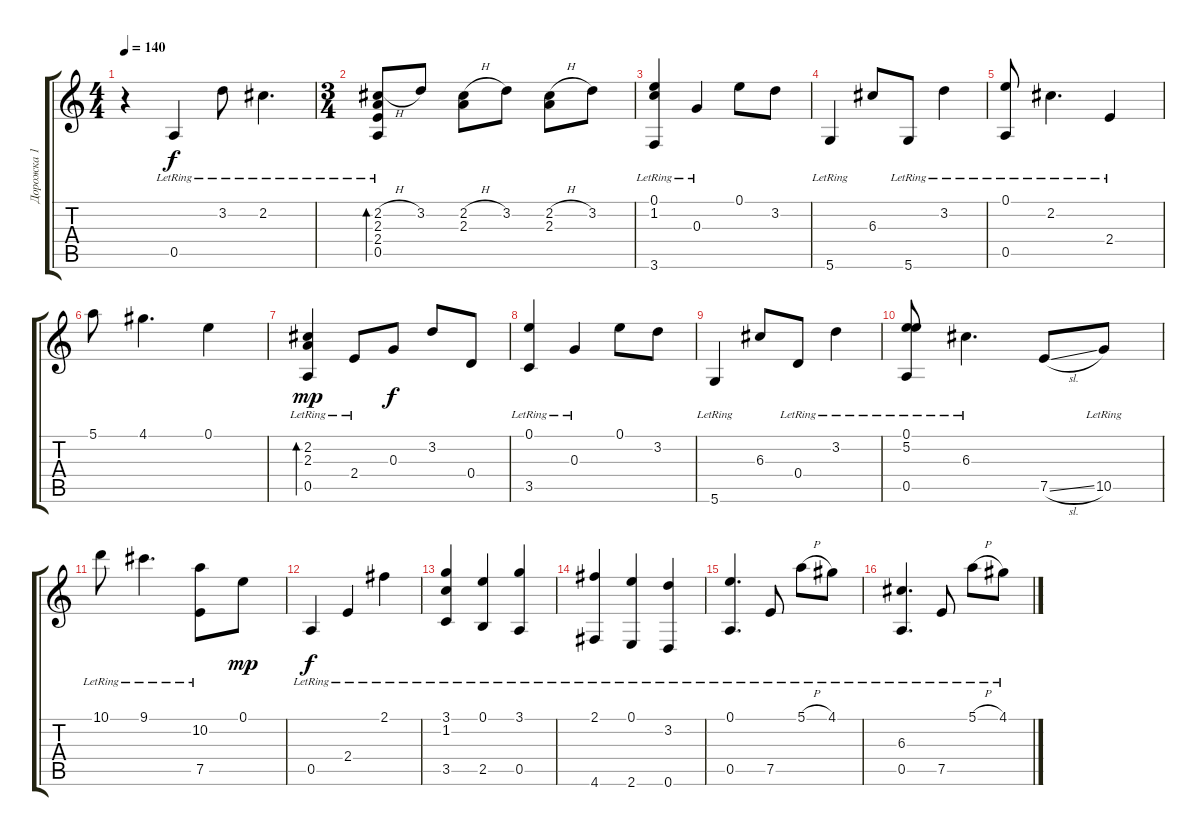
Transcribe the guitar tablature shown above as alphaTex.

\track ("Дорожка 1" "Дорожка 1") {instrument acousticguitarsteel}
\staff {score tabs}
\tuning (E4 B3 G3 D3 A2 D2) {hide}
\ts (4 4)
\tempo 140
\clef g2
\ks c
r.4{dy mp} 0.5{lr}.4{dy f} 3.2{lr}.8 2.2{lr}.4{d} |
\ts (3 4)
(2.2{h lr} 2.3{lr} 2.4{lr} 0.5{lr}).8{bd 120} 3.2.8 (2.2{h} 2.3).8 3.2.8 (2.2{h} 2.3).8 3.2.8 |
(0.1{lr} 1.2{lr} 3.6{lr}).4 0.3{lr}.4 0.1.8 3.2.8 |
5.6{lr}.4 6.3.8 5.6{lr}.8 3.2{lr}.4 |
(0.1{lr} 0.5{lr}).8 2.2{lr}.4{d} 2.4{lr}.4 |
5.1.8 4.1.4{d} 0.1.4 |
(2.2{lr} 2.3{lr} 0.5{lr}).4{bd 120 dy mp} 2.4{lr}.8 0.3.8{dy f} 3.2.8 0.4.8 |
(0.1{lr} 3.5{lr}).4 0.3{lr}.4 0.1.8 3.2.8 |
5.6{lr}.4 6.3.8 0.4{lr}.8 3.2{lr}.4 |
(0.1{lr} 5.2{lr} 0.5{lr}).8 6.3{lr}.4{d} 7.5{sl}.8 10.5{lr}.8 |
10.1{lr}.8 9.1{lr}.4{d} (10.2{lr} 7.5{lr}).8 0.1.8{dy mp} |
0.5{lr}.4{dy f} 2.4{lr}.4 2.1{lr}.4 |
(3.1{lr} 1.2{lr} 3.5{lr}).4 (0.1{lr} 2.5{lr}).4 (3.1{lr} 0.5{lr}).4 |
(2.1{lr} 4.6{lr}).4 (0.1{lr} 2.6{lr}).4 (3.2{lr} 0.6{lr}).4 |
(0.1{lr} 0.5{lr}).4{d} 7.5{lr}.8 5.1{h lr}.8 4.1{lr}.8 |
(6.3{lr} 0.5{lr}).4{d} 7.5{lr}.8 5.1{h lr}.8 4.1{lr}.8
